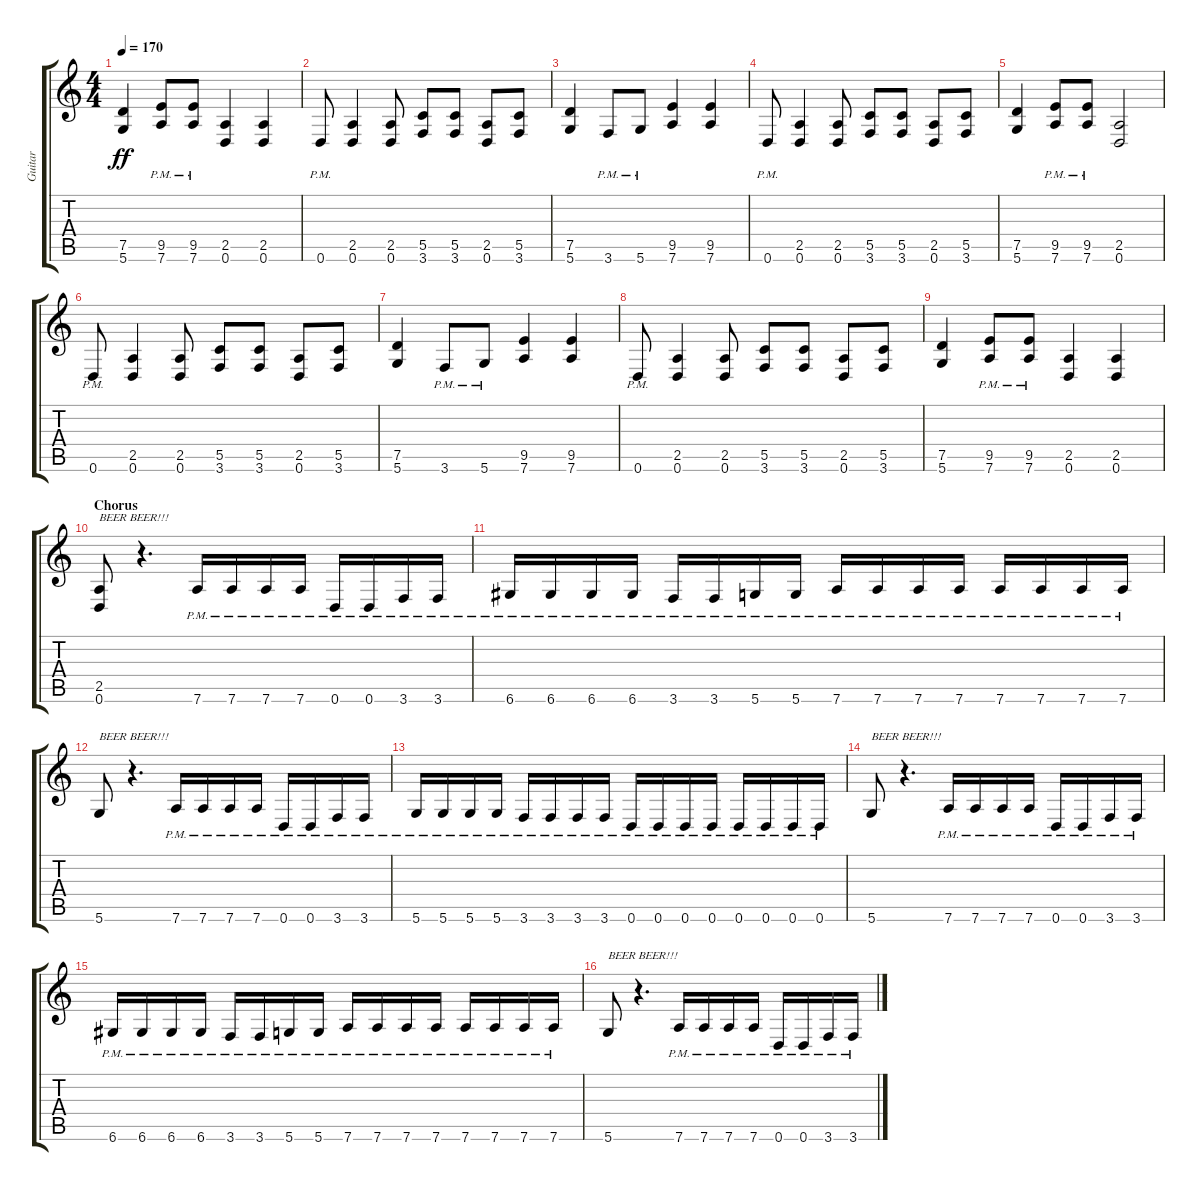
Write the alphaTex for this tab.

\track ("Guitar" "Guitar") {instrument distortionguitar}
\staff {score tabs}
\tuning (D4 A3 F3 C3 G2 D2) {hide}
\ts (4 4)
\tempo 170
\clef g2
\ks c
(7.5 5.6).4{dy ff} (9.5{pm} 7.6{pm}).8 (9.5{pm} 7.6{pm}).8 (2.5 0.6).4 (2.5 0.6).4 |
0.6{pm}.8 (2.5 0.6).4 (2.5 0.6).8 (5.5 3.6).8 (5.5 3.6).8 (2.5 0.6).8 (5.5 3.6).8 |
(7.5 5.6).4 3.6{pm}.8 5.6{pm}.8 (9.5 7.6).4 (9.5 7.6).4 |
0.6{pm}.8 (2.5 0.6).4 (2.5 0.6).8 (5.5 3.6).8 (5.5 3.6).8 (2.5 0.6).8 (5.5 3.6).8 |
(7.5 5.6).4 (9.5{pm} 7.6{pm}).8 (9.5{pm} 7.6{pm}).8 (2.5 0.6).2 |
0.6{pm}.8 (2.5 0.6).4 (2.5 0.6).8 (5.5 3.6).8 (5.5 3.6).8 (2.5 0.6).8 (5.5 3.6).8 |
(7.5 5.6).4 3.6{pm}.8 5.6{pm}.8 (9.5 7.6).4 (9.5 7.6).4 |
0.6{pm}.8 (2.5 0.6).4 (2.5 0.6).8 (5.5 3.6).8 (5.5 3.6).8 (2.5 0.6).8 (5.5 3.6).8 |
(7.5 5.6).4 (9.5{pm} 7.6{pm}).8 (9.5{pm} 7.6{pm}).8 (2.5 0.6).4 (2.5 0.6).4 |
\section ("" "Chorus")
(2.5 0.6).8{txt "BEER BEER!!!"} r.4{d} 7.6{pm}.16 7.6{pm}.16 7.6{pm}.16 7.6{pm}.16 0.6{pm}.16 0.6{pm}.16 3.6{pm}.16 3.6{pm}.16 |
6.6{pm}.16 6.6{pm}.16 6.6{pm}.16 6.6{pm}.16 3.6{pm}.16 3.6{pm}.16 5.6{pm}.16 5.6{pm}.16 7.6{pm}.16 7.6{pm}.16 7.6{pm}.16 7.6{pm}.16 7.6{pm}.16 7.6{pm}.16 7.6{pm}.16 7.6{pm}.16 |
5.6.8{txt "BEER BEER!!!"} r.4{d} 7.6{pm}.16 7.6{pm}.16 7.6{pm}.16 7.6{pm}.16 0.6{pm}.16 0.6{pm}.16 3.6{pm}.16 3.6{pm}.16 |
5.6{pm}.16 5.6{pm}.16 5.6{pm}.16 5.6{pm}.16 3.6{pm}.16 3.6{pm}.16 3.6{pm}.16 3.6{pm}.16 0.6{pm}.16 0.6{pm}.16 0.6{pm}.16 0.6{pm}.16 0.6{pm}.16 0.6{pm}.16 0.6{pm}.16 0.6{pm}.16 |
5.6.8{txt "BEER BEER!!!"} r.4{d} 7.6{pm}.16 7.6{pm}.16 7.6{pm}.16 7.6{pm}.16 0.6{pm}.16 0.6{pm}.16 3.6{pm}.16 3.6{pm}.16 |
6.6{pm}.16 6.6{pm}.16 6.6{pm}.16 6.6{pm}.16 3.6{pm}.16 3.6{pm}.16 5.6{pm}.16 5.6{pm}.16 7.6{pm}.16 7.6{pm}.16 7.6{pm}.16 7.6{pm}.16 7.6{pm}.16 7.6{pm}.16 7.6{pm}.16 7.6{pm}.16 |
5.6.8{txt "BEER BEER!!!"} r.4{d} 7.6{pm}.16 7.6{pm}.16 7.6{pm}.16 7.6{pm}.16 0.6{pm}.16 0.6{pm}.16 3.6{pm}.16 3.6{pm}.16
